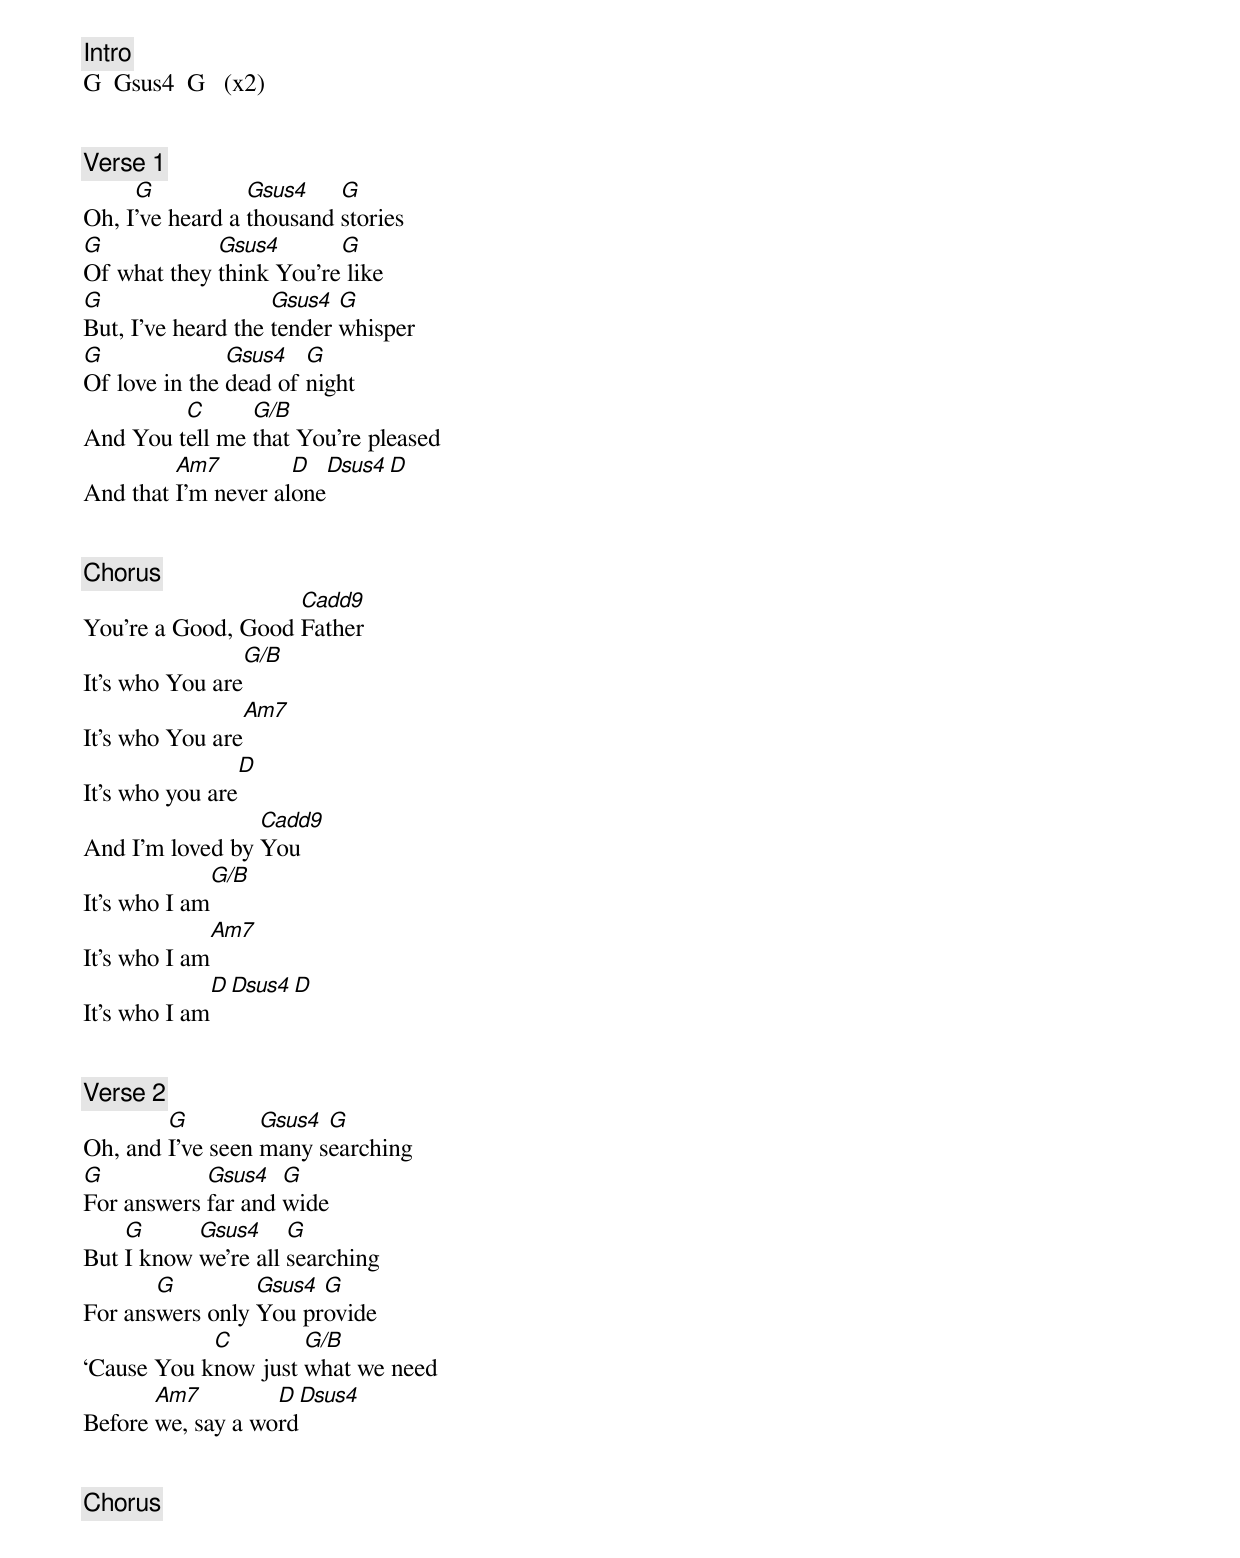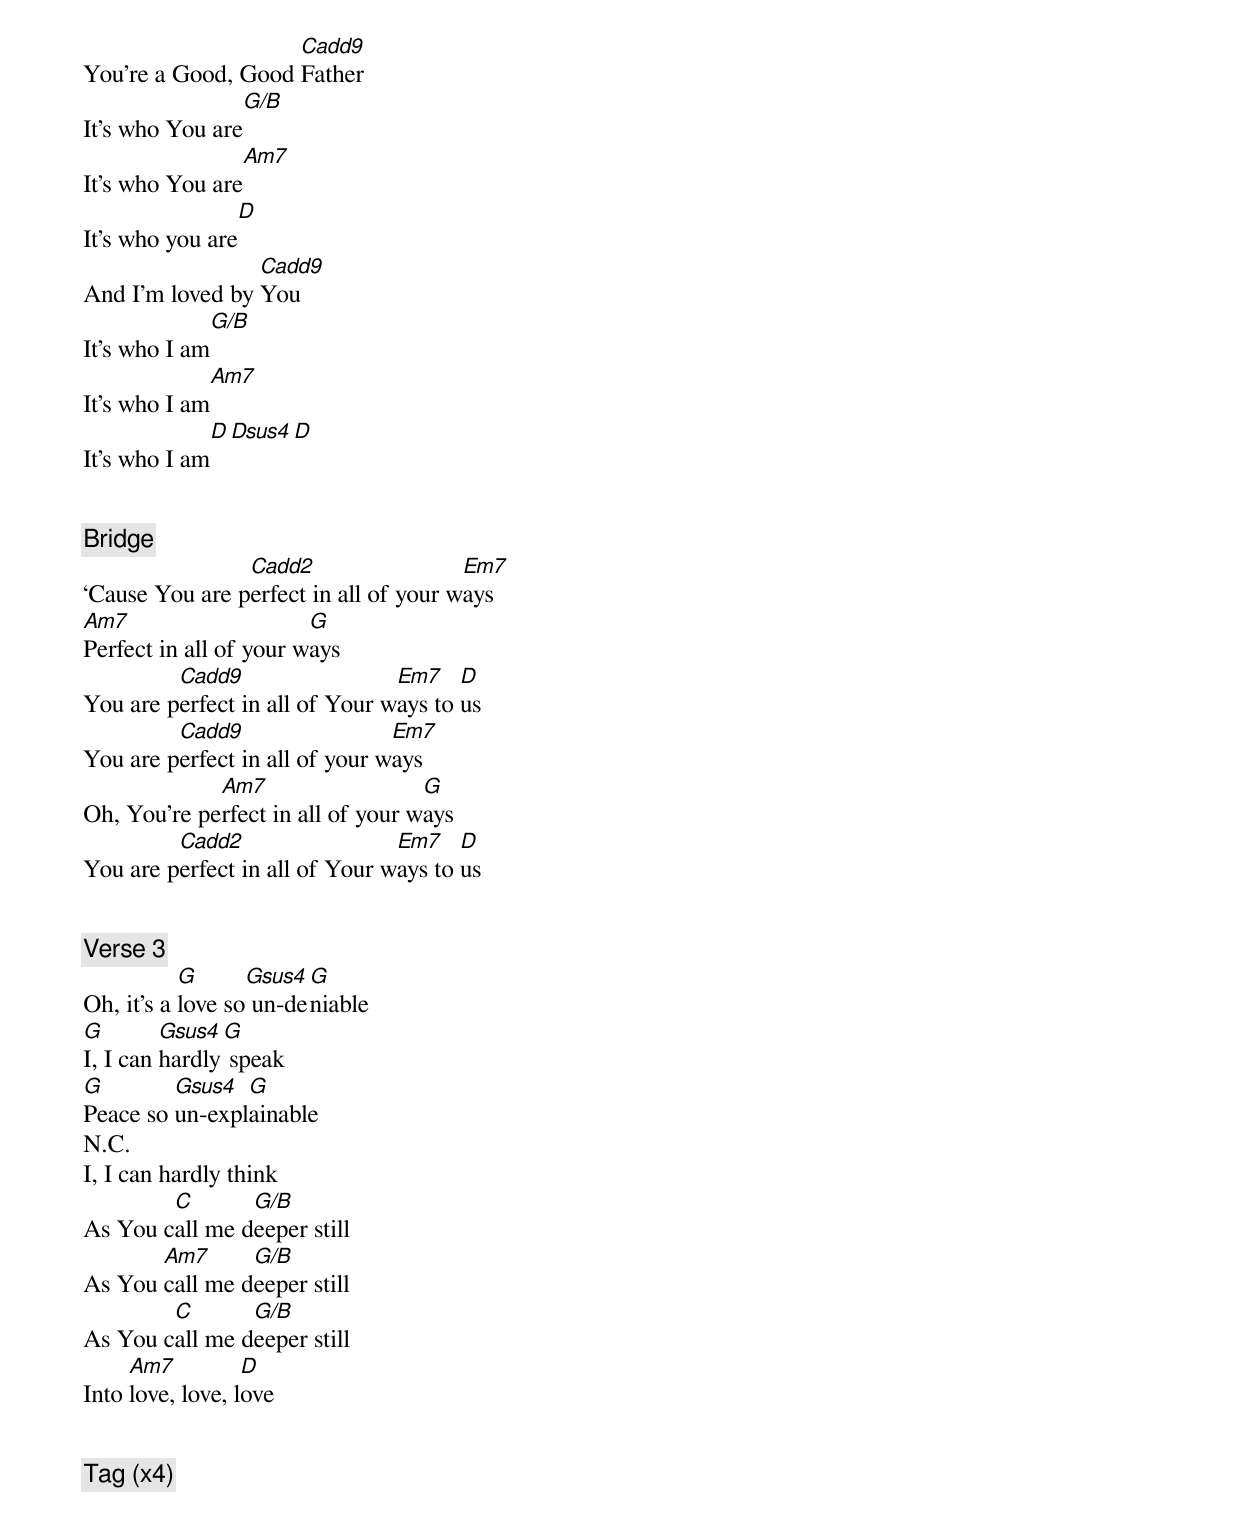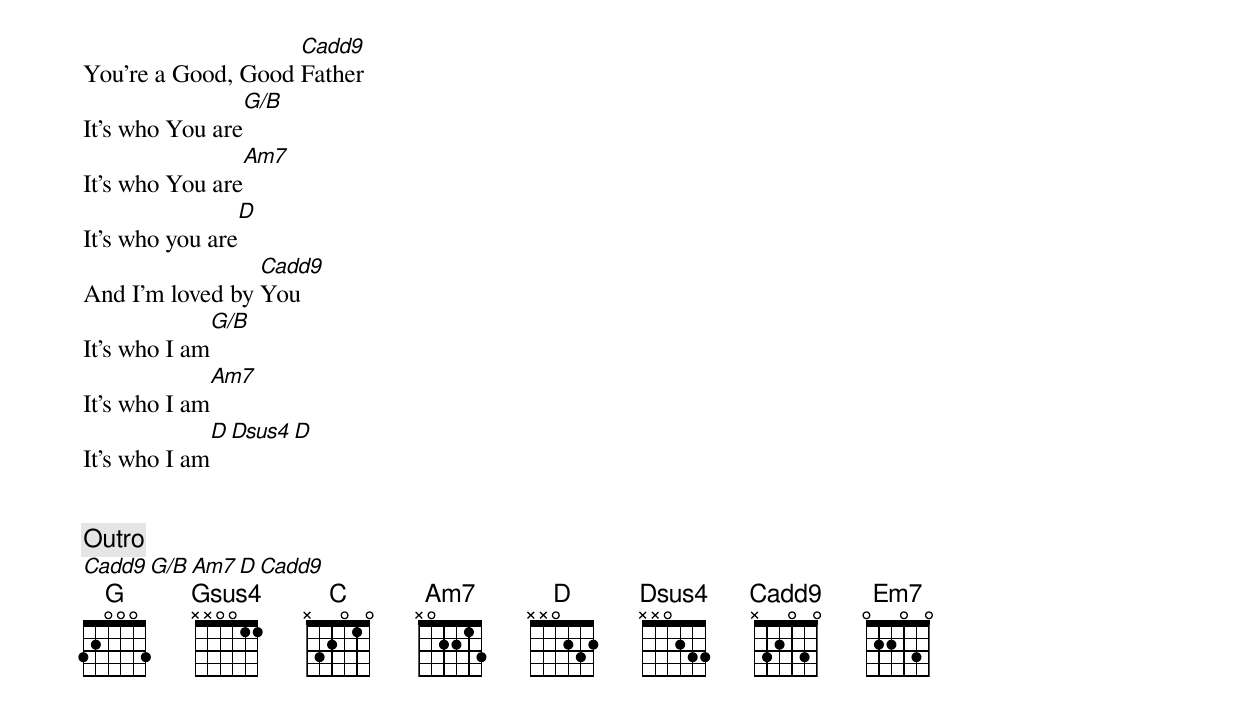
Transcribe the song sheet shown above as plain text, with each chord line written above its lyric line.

[Intro]
G  Gsus4  G   (x2)


[Verse 1]
     G           Gsus4    G
Oh, I've heard a thousand stories
G            Gsus4       G
Of what they think You're like
G                   Gsus4  G
But, I've heard the tender whisper
G              Gsus4   G
Of love in the dead of night
         C      G/B
And You tell me that You're pleased
         Am7         D   Dsus4   D
And that I'm never alone


[Chorus]
                    Cadd9
You're a Good, Good Father
                G/B
It's who You are
                Am7
It's who You are
                D
It's who you are
                 Cadd9
And I'm loved by You
             G/B
It's who I am
             Am7
It's who I am
             D   Dsus4   D
It's who I am


[Verse 2]
        G         Gsus4 G
Oh, and I've seen many searching
G           Gsus4   G
For answers far and wide
    G      Gsus4     G
But I know we're all searching
       G         Gsus4 G
For answers only You provide
            C        G/B
‘Cause You know just what we need
       Am7         D   Dsus4
Before we, say a word


[Chorus]
                    Cadd9
You're a Good, Good Father
                G/B
It's who You are
                Am7
It's who You are
                D
It's who you are
                 Cadd9
And I'm loved by You
             G/B
It's who I am
             Am7
It's who I am
             D   Dsus4   D
It's who I am


[Bridge]
                Cadd2                  Em7
‘Cause You are perfect in all of your ways
Am7                     G
Perfect in all of your ways
         Cadd9                  Em7    D
You are perfect in all of Your ways to us
         Cadd9                  Em7
You are perfect in all of your ways
             Am7                   G
Oh, You’re perfect in all of your ways
         Cadd2                  Em7    D
You are perfect in all of Your ways to us


[Verse 3]
           G      Gsus4 G
Oh, it’s a love so un-deniable
G        Gsus4 G
I, I can hardly speak
G        Gsus4  G
Peace so un-explainable
N.C.
I, I can hardly think
        C       G/B
As You call me deeper still
       Am7      G/B
As You call me deeper still
        C       G/B
As You call me deeper still
     Am7          D
Into love, love, love


[Tag] (x4)
                    Cadd9
You're a Good, Good Father
                G/B
It's who You are
                Am7
It's who You are
                D
It's who you are
                 Cadd9
And I'm loved by You
             G/B
It's who I am
             Am7
It's who I am
             D   Dsus4   D
It's who I am


[Outro]
Cadd9  G/B  Am7  D  Cadd9
